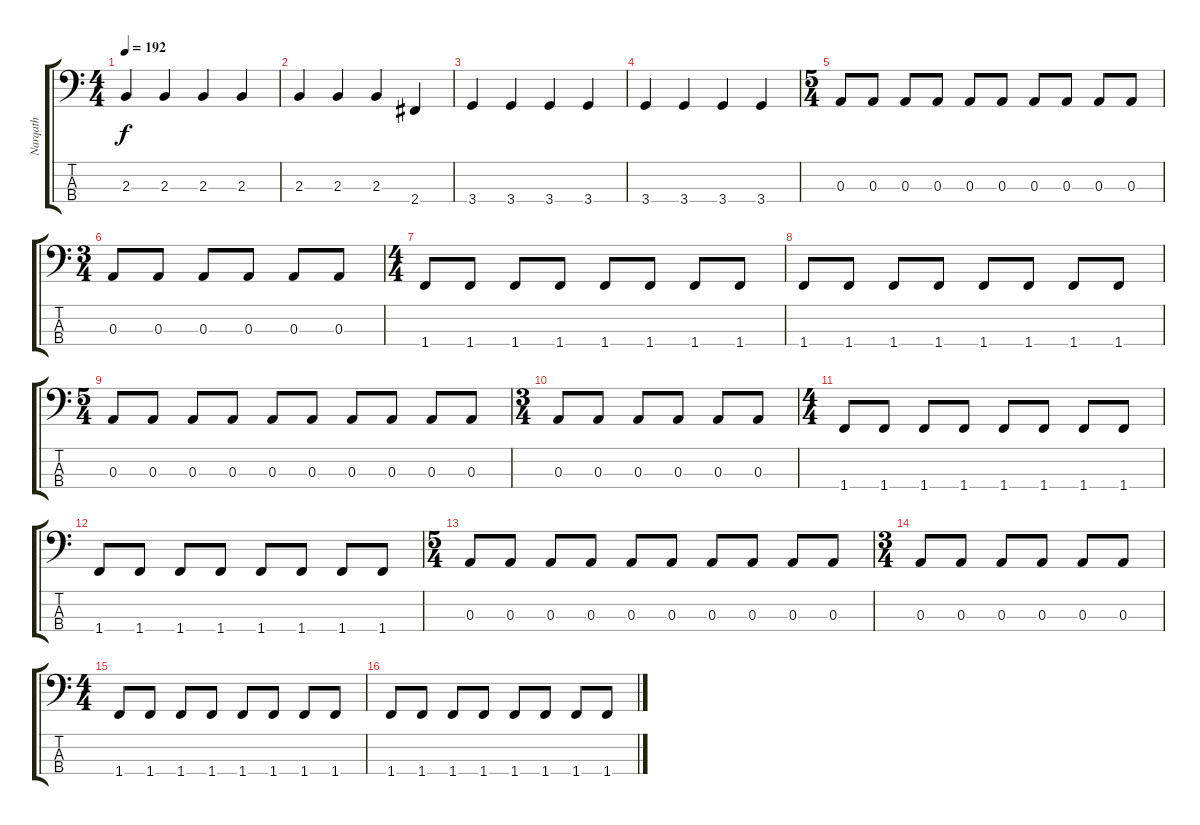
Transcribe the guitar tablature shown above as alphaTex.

\track ("Narqath" "Narqath") {instrument electricbasspick}
\staff {score tabs}
\tuning (G2 D2 A1 E1) {hide}
\ts (4 4)
\tempo 192
\clef f4
\ks c
2.3.4{dy f} 2.3.4 2.3.4 2.3.4 |
2.3.4 2.3.4 2.3.4 2.4.4 |
3.4.4 3.4.4 3.4.4 3.4.4 |
3.4.4 3.4.4 3.4.4 3.4.4 |
\ts (5 4)
0.3.8 0.3.8 0.3.8 0.3.8 0.3.8 0.3.8 0.3.8 0.3.8 0.3.8 0.3.8 |
\ts (3 4)
0.3.8 0.3.8 0.3.8 0.3.8 0.3.8 0.3.8 |
\ts (4 4)
1.4.8 1.4.8 1.4.8 1.4.8 1.4.8 1.4.8 1.4.8 1.4.8 |
1.4.8 1.4.8 1.4.8 1.4.8 1.4.8 1.4.8 1.4.8 1.4.8 |
\ts (5 4)
0.3.8 0.3.8 0.3.8 0.3.8 0.3.8 0.3.8 0.3.8 0.3.8 0.3.8 0.3.8 |
\ts (3 4)
0.3.8 0.3.8 0.3.8 0.3.8 0.3.8 0.3.8 |
\ts (4 4)
1.4.8 1.4.8 1.4.8 1.4.8 1.4.8 1.4.8 1.4.8 1.4.8 |
1.4.8 1.4.8 1.4.8 1.4.8 1.4.8 1.4.8 1.4.8 1.4.8 |
\ts (5 4)
0.3.8 0.3.8 0.3.8 0.3.8 0.3.8 0.3.8 0.3.8 0.3.8 0.3.8 0.3.8 |
\ts (3 4)
0.3.8 0.3.8 0.3.8 0.3.8 0.3.8 0.3.8 |
\ts (4 4)
1.4.8 1.4.8 1.4.8 1.4.8 1.4.8 1.4.8 1.4.8 1.4.8 |
1.4.8 1.4.8 1.4.8 1.4.8 1.4.8 1.4.8 1.4.8 1.4.8
